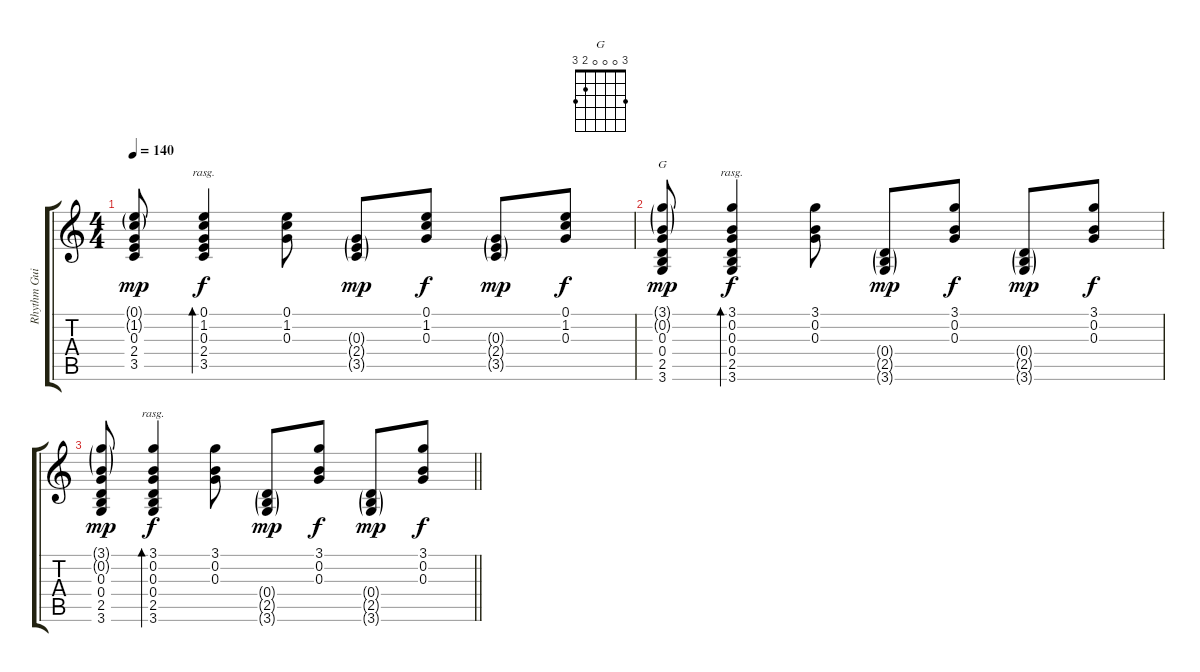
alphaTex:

\track ("Rhythm Guitar" "Rhythm Gui") {instrument acousticguitarsteel}
\staff {score tabs}
\tuning (E4 B3 G3 D3 A2 E2) {hide}
\chord ("G" 3 0 0 0 2 3)
\ts (4 4)
\tempo 140
\clef g2
\ks c
(0.1{g} 1.2{g} 0.3 2.4 3.5).8{dy mp} (0.1 1.2 0.3 2.4 3.5).4{bd 240 rasg ii dy f} (0.1 1.2 0.3).8 (0.3{g} 2.4{g} 3.5{g}).8{dy mp} (0.1 1.2 0.3).8{dy f} (0.3{g} 2.4{g} 3.5{g}).8{dy mp} (0.1 1.2 0.3).8{dy f} |
(3.1{g} 0.2{g} 0.3 0.4 2.5 3.6).8{ch "G" dy mp} (3.1 0.2 0.3 0.4 2.5 3.6).4{bd 240 rasg ii dy f} (3.1 0.2 0.3).8 (0.4{g} 2.5{g} 3.6{g}).8{dy mp} (3.1 0.2 0.3).8{dy f} (0.4{g} 2.5{g} 3.6{g}).8{dy mp} (3.1 0.2 0.3).8{dy f} |
\barLineRight lightlight
(3.1{g} 0.2{g} 0.3 0.4 2.5 3.6).8{dy mp} (3.1 0.2 0.3 0.4 2.5 3.6).4{bd 240 rasg ii dy f} (3.1 0.2 0.3).8 (0.4{g} 2.5{g} 3.6{g}).8{dy mp} (3.1 0.2 0.3).8{dy f} (0.4{g} 2.5{g} 3.6{g}).8{dy mp} (3.1 0.2 0.3).8{dy f}
